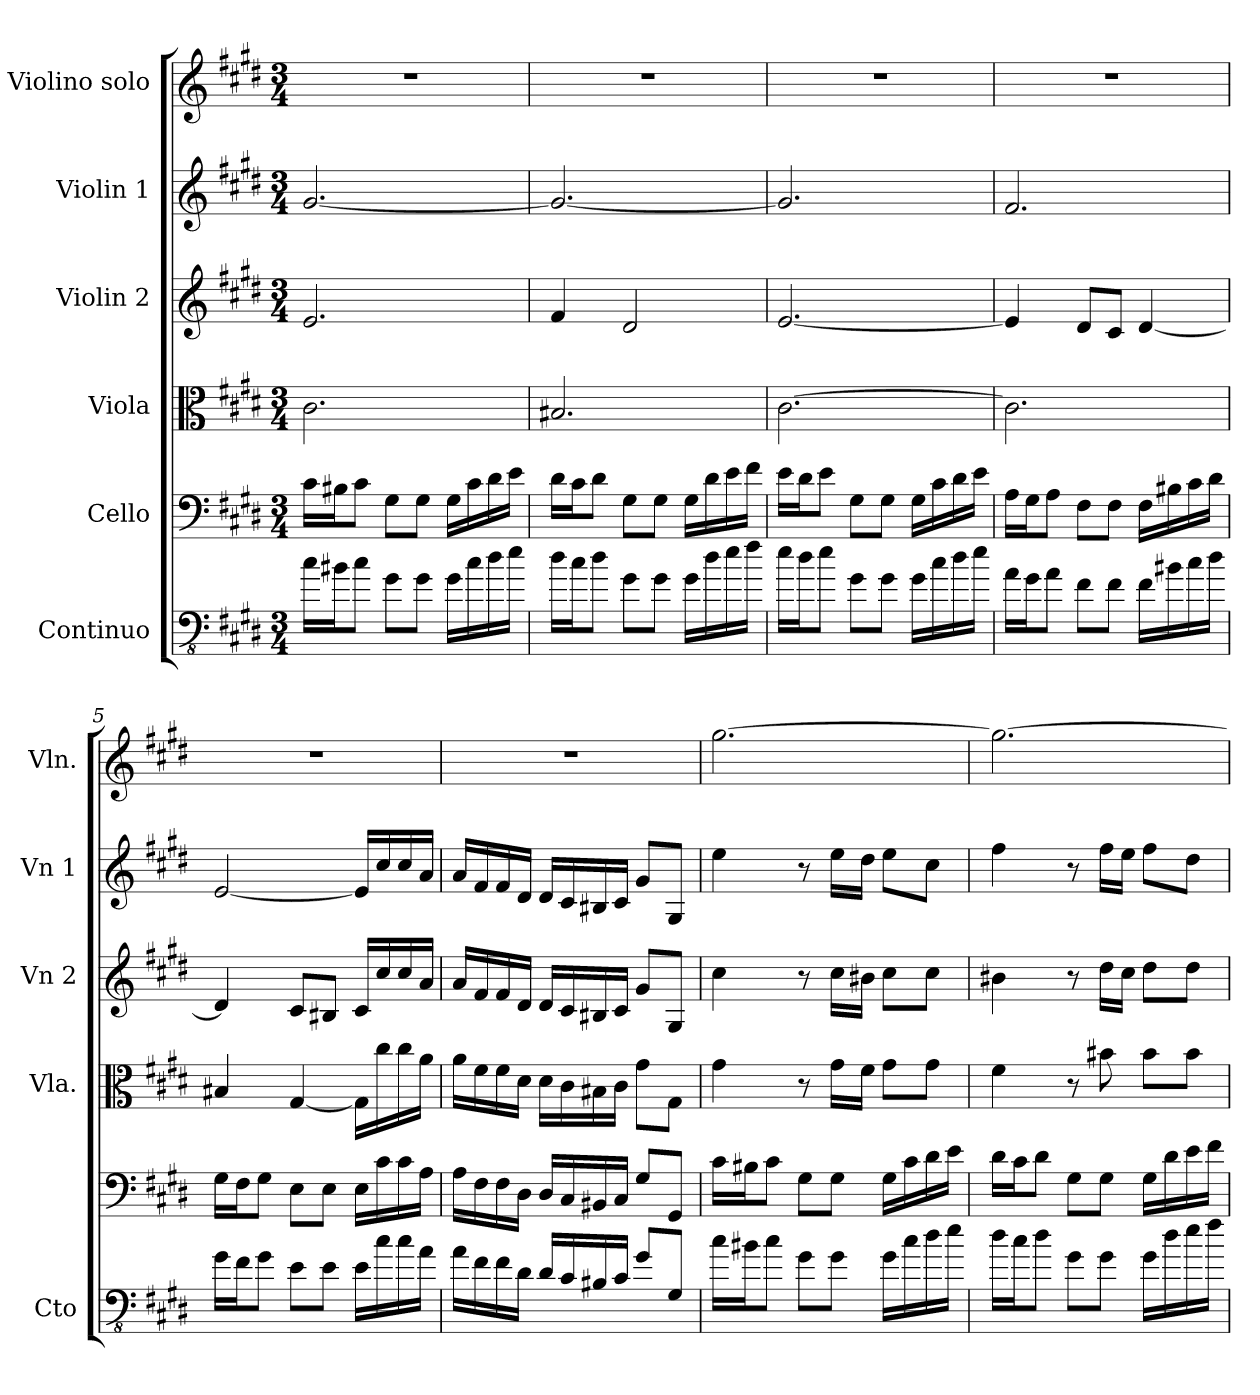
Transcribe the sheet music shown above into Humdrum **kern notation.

**kern	**kern	**kern	**kern	**kern	**kern
*part6	*part5	*part4	*part3	*part2	*part1
*staff6	*staff5	*staff4	*staff3	*staff2	*staff1
*I"Continuo	*I"Cello	*I"Viola	*I"Violin 2	*I"Violin 1	*I"Violino solo
*I'Cto	*	*I'Vla.	*I'Vn 2	*I'Vn 1	*I'Vln.
*clefFv4	*clefF4	*clefC3	*clefG2	*clefG2	*clefG2
*ITrd7c12	*	*	*	*	*
*k[f#c#g#d#]	*k[f#c#g#d#]	*k[f#c#g#d#]	*k[f#c#g#d#]	*k[f#c#g#d#]	*k[f#c#g#d#]
*M3/4	*M3/4	*M3/4	*M3/4	*M3/4	*M3/4
=1	=1	=1	=1	=1	=1
16C#\LL	16c#\LL	2.c#\	2.e/	[2.g#/	2.r
16BB#X\J	16B#X\J	.	.	.	.
8C#\J	8c#\J	.	.	.	.
8GG#\L	8G#\L	.	.	.	.
8GG#\J	8G#\J	.	.	.	.
16GG#\LL	16G#\LL	.	.	.	.
16C#\	16c#\	.	.	.	.
16D#\	16d#\	.	.	.	.
16E\JJ	16e\JJ	.	.	.	.
=2	=2	=2	=2	=2	=2
16D#\LL	16d#\LL	2.B#X/	4f#/	2.g#/_	2.r
16C#\J	16c#\J	.	.	.	.
8D#\J	8d#\J	.	.	.	.
8GG#\L	8G#\L	.	2d#/	.	.
8GG#\J	8G#\J	.	.	.	.
16GG#\LL	16G#\LL	.	.	.	.
16D#\	16d#\	.	.	.	.
16E\	16e\	.	.	.	.
16F#\JJ	16f#\JJ	.	.	.	.
=3	=3	=3	=3	=3	=3
16E\LL	16e\LL	[2.c#\	[2.e/	2.g#/]	2.r
16D#\J	16d#\J	.	.	.	.
8E\J	8e\J	.	.	.	.
8GG#\L	8G#\L	.	.	.	.
8GG#\J	8G#\J	.	.	.	.
16GG#\LL	16G#\LL	.	.	.	.
16C#\	16c#\	.	.	.	.
16D#\	16d#\	.	.	.	.
16E\JJ	16e\JJ	.	.	.	.
!!LO:LB:g=z
=4	=4	=4	=4	=4	=4
16AA\LL	16A\LL	2.c#\]	4e/]	2.f#/	2.r
16GG#\J	16G#\J	.	.	.	.
8AA\J	8A\J	.	.	.	.
8FF#\L	8F#\L	.	8d#/L	.	.
8FF#\J	8F#\J	.	8c#/J	.	.
16FF#\LL	16F#\LL	.	[4d#/	.	.
16BB#X\	16B#X\	.	.	.	.
16C#\	16c#\	.	.	.	.
16D#\JJ	16d#\JJ	.	.	.	.
=5	=5	=5	=5	=5	=5
16GG#\LL	16G#\LL	4B#X/	4d#/]	[2e/	2.r
16FF#\J	16F#\J	.	.	.	.
8GG#\J	8G#\J	.	.	.	.
8EE\L	8E\L	[4G#/	8c#/L	.	.
8EE\J	8E\J	.	8B#X/J	.	.
16EE\LL	16E\LL	16G#\LL]	16c#/LL	16e/LL]	.
16C#\	16c#\	16cc#\	16cc#/	16cc#/	.
16C#\	16c#\	16cc#\	16cc#/	16cc#/	.
16AA\JJ	16A\JJ	16a\JJ	16a/JJ	16a/JJ	.
=6	=6	=6	=6	=6	=6
16AA\LL	16A\LL	16a\LL	16a/LL	16a/LL	2.r
16FF#\	16F#\	16f#\	16f#/	16f#/	.
16FF#\	16F#\	16f#\	16f#/	16f#/	.
16DD#\JJ	16D#\JJ	16d#\JJ	16d#/JJ	16d#/JJ	.
16DD#/LL	16D#/LL	16d#\LL	16d#/LL	16d#/LL	.
16CC#/	16C#/	16c#\	16c#/	16c#/	.
16BBB#X/	16BB#X/	16B#X\	16B#X/	16B#X/	.
16CC#/JJ	16C#/JJ	16c#\JJ	16c#/JJ	16c#/JJ	.
8GG#/L	8G#/L	8g#\L	8g#/L	8g#/L	.
8GGG#/J	8GG#/J	8G#\J	8G#/J	8G#/J	.
!!LO:PB:g=z
=7	=7	=7	=7	=7	=7
16C#\LL	16c#\LL	4g#\	4cc#\	4ee\	[2.gg#\
16BB#X\J	16B#X\J	.	.	.	.
8C#\J	8c#\J	.	.	.	.
8GG#\L	8G#\L	8r	8r	8r	.
8GG#\J	8G#\J	16g#\LL	16cc#\LL	16ee\LL	.
.	.	16f#\JJ	16b#X\JJ	16dd#\JJ	.
16GG#\LL	16G#\LL	8g#\L	8cc#\L	8ee\L	.
16C#\	16c#\	.	.	.	.
16D#\	16d#\	8g#\J	8cc#\J	8cc#\J	.
16E\JJ	16e\JJ	.	.	.	.
=8	=8	=8	=8	=8	=8
16D#\LL	16d#\LL	4f#\	4b#X\	4ff#\	2.gg#\_
16C#\J	16c#\J	.	.	.	.
8D#\J	8d#\J	.	.	.	.
8GG#\L	8G#\L	8r	8r	8r	.
8GG#\J	8G#\J	8b#X\	16dd#\LL	16ff#\LL	.
.	.	.	16cc#\JJ	16ee\JJ	.
16GG#\LL	16G#\LL	8b#\L	8dd#\L	8ff#\L	.
16D#\	16d#\	.	.	.	.
16E\	16e\	8b#\J	8dd#\J	8dd#\J	.
16F#\JJ	16f#\JJ	.	.	.	.
=	=	=	=	=	=
*-	*-	*-	*-	*-	*-
